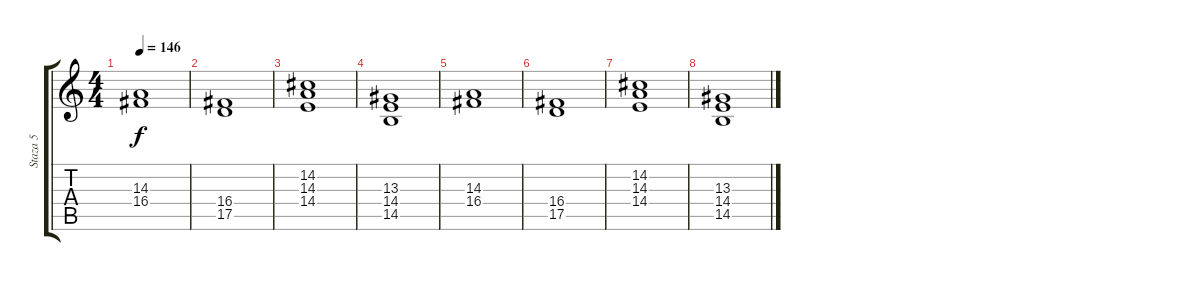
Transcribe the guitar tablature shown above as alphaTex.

\track ("Staza 5" "Staza 5") {instrument synthstrings2}
\staff {score tabs}
\tuning (E4 B3 G3 D3 A2 E2) {hide}
\ts (4 4)
\tempo 146
\clef g2
\ks c
(14.3 16.4).1{dy f} |
(16.4 17.5).1 |
(14.2 14.3 14.4).1 |
(13.3 14.4 14.5).1 |
(14.3 16.4).1 |
(16.4 17.5).1 |
(14.2 14.3 14.4).1 |
(13.3 14.4 14.5).1
